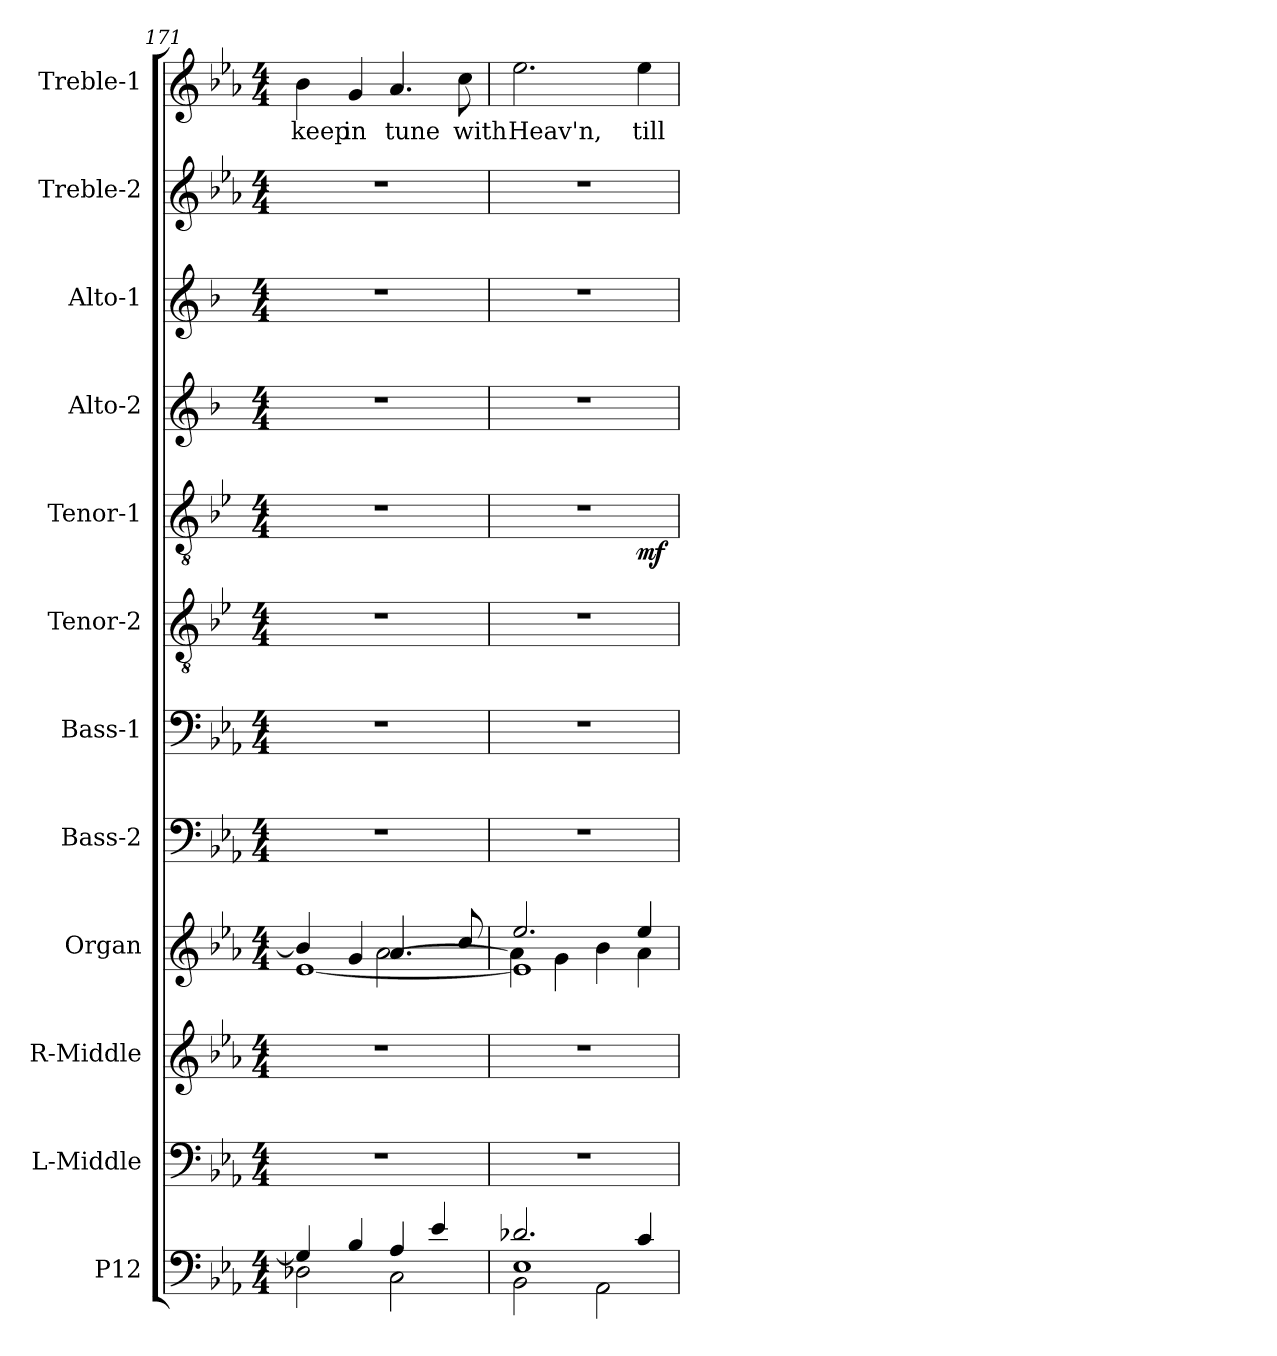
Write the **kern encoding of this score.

**kern	**kern	**kern	**kern	**kern	**kern	**kern	**kern	**dynam	**kern	**kern	**kern	**kern	**text
*part12	*part11	*part10	*part9	*part8	*part7	*part6	*part5	*part5	*part4	*part3	*part2	*part1	*part1
*staff12	*staff11	*staff10	*staff9	*staff8	*staff7	*staff6	*staff5	*staff5	*staff4	*staff3	*staff2	*staff1	*staff1
*I"P12	*I"L-Middle	*I"R-Middle	*I"Organ	*I"Bass-2	*I"Bass-1	*I"Tenor-2	*I"Tenor-1	*	*I"Alto-2	*I"Alto-1	*I"Treble-2	*I"Treble-1	*
*	*I'L-M	*	*	*I'B2:	*I'B:	*I'T2:	*I'T:	*	*I'A2:	*I'A:	*	*	*
*clefF4	*clefF4	*clefG2	*clefG2	*clefF4	*clefF4	*clefGv2	*clefGv2	*	*clefG2	*clefG2	*clefG2	*clefG2	*
*	*	*	*	*	*	*ITrd4c7	*ITrd4c7	*	*ITrd1c2	*ITrd1c2	*ITrd-7c-12	*ITrd-7c-12	*
*k[b-e-a-]	*k[b-e-a-]	*k[b-e-a-]	*k[b-e-a-]	*k[b-e-a-]	*k[b-e-a-]	*k[b-e-a-]	*k[b-e-a-]	*	*k[b-e-a-]	*k[b-e-a-]	*k[b-e-a-]	*k[b-e-a-]	*
*E-:	*E-:	*E-:	*E-:	*E-:	*E-:	*E-:	*E-:	*	*E-:	*E-:	*E-:	*E-:	*
*M4/4	*M4/4	*M4/4	*M4/4	*M4/4	*M4/4	*M4/4	*M4/4	*	*M4/4	*M4/4	*M4/4	*M4/4	*
=171	=171	=171	=171	=171	=171	=171	=171	=171	=171	=171	=171	=171	=171
*^	*	*	*^	*	*	*	*	*	*	*	*	*	*
*	*	*	*	*	*^	*	*	*	*	*	*	*	*	*	*
!	!	!	!	!	!	!	!	!	!	!	!	!	!	!	!	!LO:LY:b:color=#000000
2D-Xi\	4Gi/]	1r	1r	4b-i/]	[1e-i	2ryy	1r	1r	1r	1r	.	1r	1r	1r	4bb-i\	keep
!	!	!	!	!	!	!	!	!	!	!	!	!	!	!	!	!LO:LY:b:color=#000000
.	4B-i/	.	.	4gi/	.	.	.	.	.	.	.	.	.	.	4ggi/	in
!	!	!	!	!	!	!	!	!	!	!	!	!	!	!	!	!LO:LY:b:color=#000000
2Ci\	4A-i/	.	.	4.a-i/	.	[2a-i\	.	.	.	.	.	.	.	.	4.aa-i/	tune
.	4e-i/	.	.	.	.	.	.	.	.	.	.	.	.	.	.	.
!	!	!	!	!	!	!	!	!	!	!	!	!	!	!	!	!LO:LY:b:color=#000000
.	.	.	.	8cci/	.	.	.	.	.	.	.	.	.	.	8ccci\	with
=172	=172	=172	=172	=172	=172	=172	=172	=172	=172	=172	=172	=172	=172	=172	=172	=172
*	*^	*	*	*	*	*	*	*	*	*	*	*	*	*	*	*
!	!	!	!	!	!	!	!	!	!	!	!	!	!	!	!	!	!LO:LY:b:color=#000000
*	*	*	*	*	*	*	*	*	*	*	*^	*	*	*	*	*	*
1E-i	2.d-Xi/	2BB-i\	1r	1r	2.ee-i/	1e-i]	4a-i\]	1r	1r	1r	1r	2.ryy	.	1r	1r	1r	2.eee-i\	Heav'n,
.	.	.	.	.	.	.	4gi\	.	.	.	.	.	.	.	.	.	.	.
.	.	2AA-i\	.	.	.	.	4b-i\	.	.	.	.	.	.	.	.	.	.	.
!	!	!	!	!	!	!	!	!	!	!	!	!	!	!	!	!	!	!LO:LY:b:color=#000000
.	4ci/	.	.	.	4ee-i/	.	4a-i\	.	.	.	.	4ryy	mf	.	.	.	4eee-i\	till
*v	*v	*v	*	*	*v	*v	*v	*	*	*	*v	*v	*	*	*	*	*	*
=	=	=	=	=	=	=	=	=	=	=	=	=	=
*-	*-	*-	*-	*-	*-	*-	*-	*-	*-	*-	*-	*-	*-
